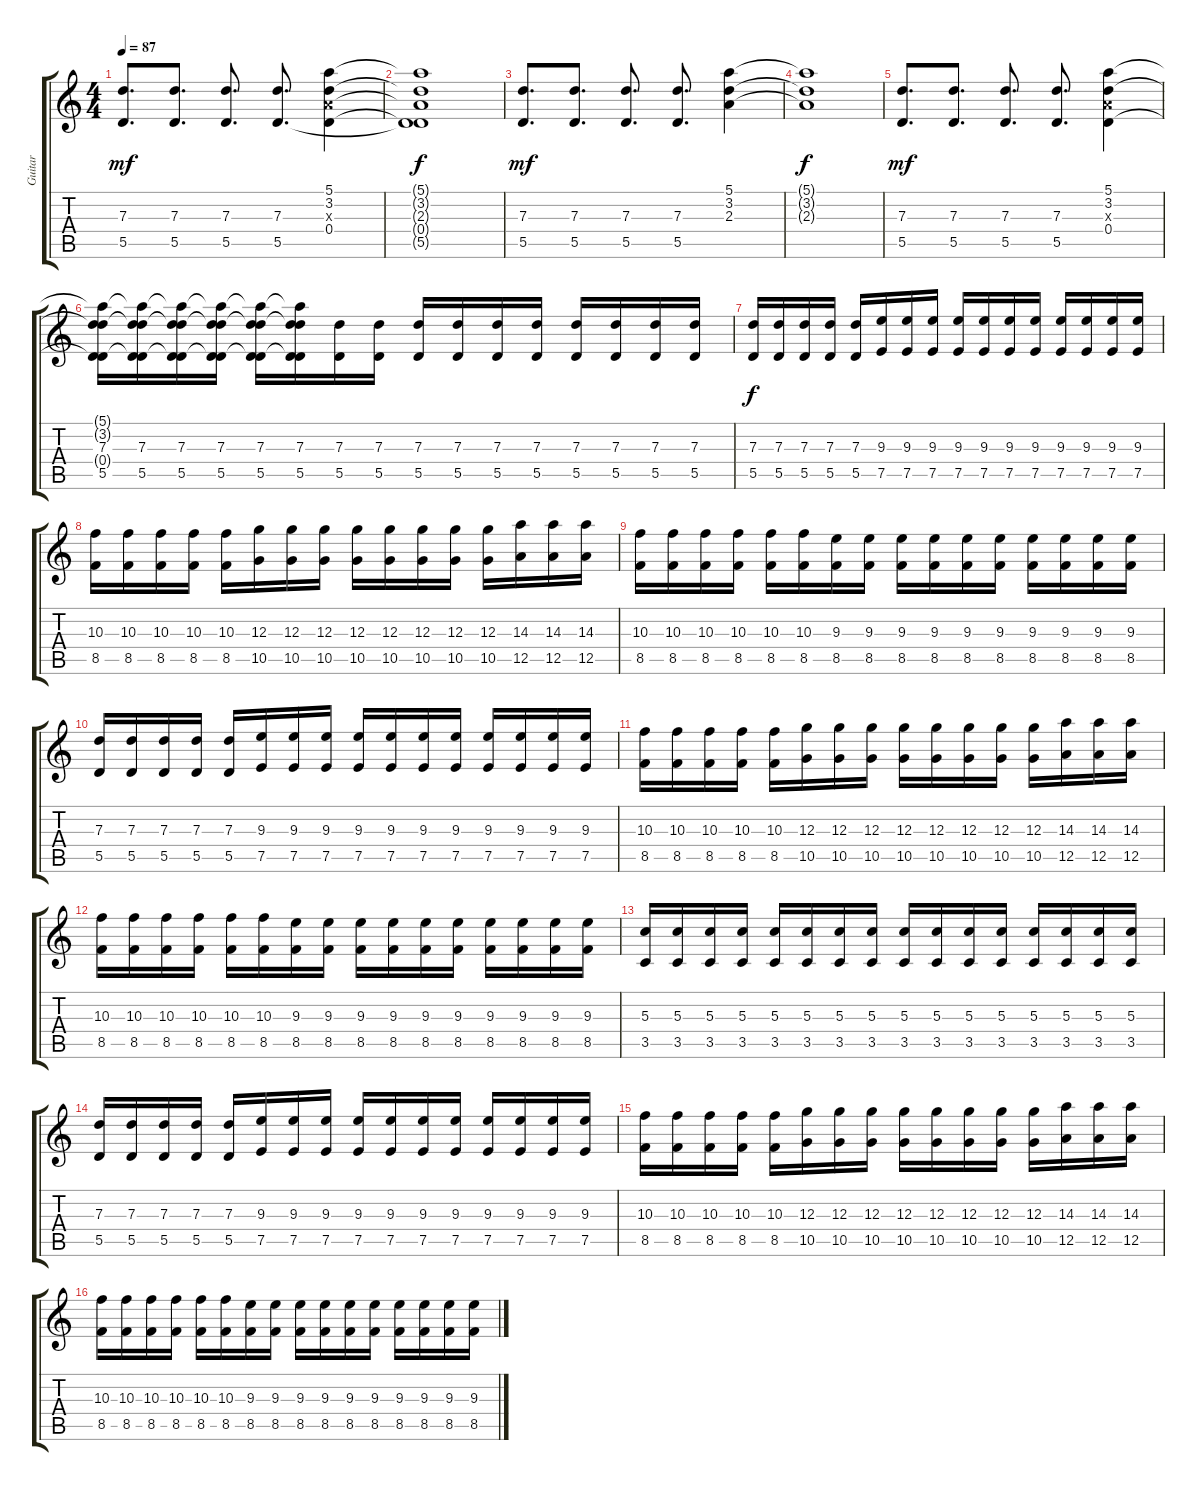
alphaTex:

\track ("Guitar" "Guitar") {instrument distortionguitar}
\staff {score tabs}
\tuning (E4 B3 G3 D3 A2 E2) {hide}
\ts (4 4)
\tempo 87
\clef g2
\ks c
(7.3 5.5).8{d dy mf} (7.3 5.5).8{d} (7.3 5.5).8{d} (7.3 5.5).8{d} (5.1 3.2 2.3{x} 0.4).4 |
(5.1{t} 3.2{t} 2.3{t} 0.4{t} 5.5{t}).1{dy f} |
(7.3 5.5).8{d dy mf} (7.3 5.5).8{d} (7.3 5.5).8{d} (7.3 5.5).8{d} (5.1 3.2 2.3).4 |
(5.1{t} 3.2{t} 2.3{t}).1{dy f} |
(7.3 5.5).8{d dy mf} (7.3 5.5).8{d} (7.3 5.5).8{d} (7.3 5.5).8{d} (5.1 3.2 2.3{x} 0.4).4 |
(5.1{t} 3.2{t} 7.3 0.4{t} 5.5).16 (5.1{t} 3.2{t} 7.3 0.4{t} 5.5).16 (5.1{t} 3.2{t} 7.3 0.4{t} 5.5).16 (5.1{t} 3.2{t} 7.3 0.4{t} 5.5).16 (5.1{t} 3.2{t} 7.3 0.4{t} 5.5).16 (5.1{t} 3.2{t} 7.3 0.4{t} 5.5).16 (7.3 5.5).16 (7.3 5.5).16 (7.3 5.5).16 (7.3 5.5).16 (7.3 5.5).16 (7.3 5.5).16 (7.3 5.5).16 (7.3 5.5).16 (7.3 5.5).16 (7.3 5.5).16 |
(7.3 5.5).16{dy f} (7.3 5.5).16 (7.3 5.5).16 (7.3 5.5).16 (7.3 5.5).16 (9.3 7.5).16 (9.3 7.5).16 (9.3 7.5).16 (9.3 7.5).16 (9.3 7.5).16 (9.3 7.5).16 (9.3 7.5).16 (9.3 7.5).16 (9.3 7.5).16 (9.3 7.5).16 (9.3 7.5).16 |
(10.3 8.5).16 (10.3 8.5).16 (10.3 8.5).16 (10.3 8.5).16 (10.3 8.5).16 (12.3 10.5).16 (12.3 10.5).16 (12.3 10.5).16 (12.3 10.5).16 (12.3 10.5).16 (12.3 10.5).16 (12.3 10.5).16 (12.3 10.5).16 (14.3 12.5).16 (14.3 12.5).16 (14.3 12.5).16 |
(10.3 8.5).16 (10.3 8.5).16 (10.3 8.5).16 (10.3 8.5).16 (10.3 8.5).16 (10.3 8.5).16 (9.3 8.5).16 (9.3 8.5).16 (9.3 8.5).16 (9.3 8.5).16 (9.3 8.5).16 (9.3 8.5).16 (9.3 8.5).16 (9.3 8.5).16 (9.3 8.5).16 (9.3 8.5).16 |
(7.3 5.5).16 (7.3 5.5).16 (7.3 5.5).16 (7.3 5.5).16 (7.3 5.5).16 (9.3 7.5).16 (9.3 7.5).16 (9.3 7.5).16 (9.3 7.5).16 (9.3 7.5).16 (9.3 7.5).16 (9.3 7.5).16 (9.3 7.5).16 (9.3 7.5).16 (9.3 7.5).16 (9.3 7.5).16 |
(10.3 8.5).16 (10.3 8.5).16 (10.3 8.5).16 (10.3 8.5).16 (10.3 8.5).16 (12.3 10.5).16 (12.3 10.5).16 (12.3 10.5).16 (12.3 10.5).16 (12.3 10.5).16 (12.3 10.5).16 (12.3 10.5).16 (12.3 10.5).16 (14.3 12.5).16 (14.3 12.5).16 (14.3 12.5).16 |
(10.3 8.5).16 (10.3 8.5).16 (10.3 8.5).16 (10.3 8.5).16 (10.3 8.5).16 (10.3 8.5).16 (9.3 8.5).16 (9.3 8.5).16 (9.3 8.5).16 (9.3 8.5).16 (9.3 8.5).16 (9.3 8.5).16 (9.3 8.5).16 (9.3 8.5).16 (9.3 8.5).16 (9.3 8.5).16 |
(5.3 3.5).16 (5.3 3.5).16 (5.3 3.5).16 (5.3 3.5).16 (5.3 3.5).16 (5.3 3.5).16 (5.3 3.5).16 (5.3 3.5).16 (5.3 3.5).16 (5.3 3.5).16 (5.3 3.5).16 (5.3 3.5).16 (5.3 3.5).16 (5.3 3.5).16 (5.3 3.5).16 (5.3 3.5).16 |
(7.3 5.5).16 (7.3 5.5).16 (7.3 5.5).16 (7.3 5.5).16 (7.3 5.5).16 (9.3 7.5).16 (9.3 7.5).16 (9.3 7.5).16 (9.3 7.5).16 (9.3 7.5).16 (9.3 7.5).16 (9.3 7.5).16 (9.3 7.5).16 (9.3 7.5).16 (9.3 7.5).16 (9.3 7.5).16 |
(10.3 8.5).16 (10.3 8.5).16 (10.3 8.5).16 (10.3 8.5).16 (10.3 8.5).16 (12.3 10.5).16 (12.3 10.5).16 (12.3 10.5).16 (12.3 10.5).16 (12.3 10.5).16 (12.3 10.5).16 (12.3 10.5).16 (12.3 10.5).16 (14.3 12.5).16 (14.3 12.5).16 (14.3 12.5).16 |
(10.3 8.5).16 (10.3 8.5).16 (10.3 8.5).16 (10.3 8.5).16 (10.3 8.5).16 (10.3 8.5).16 (9.3 8.5).16 (9.3 8.5).16 (9.3 8.5).16 (9.3 8.5).16 (9.3 8.5).16 (9.3 8.5).16 (9.3 8.5).16 (9.3 8.5).16 (9.3 8.5).16 (9.3 8.5).16
